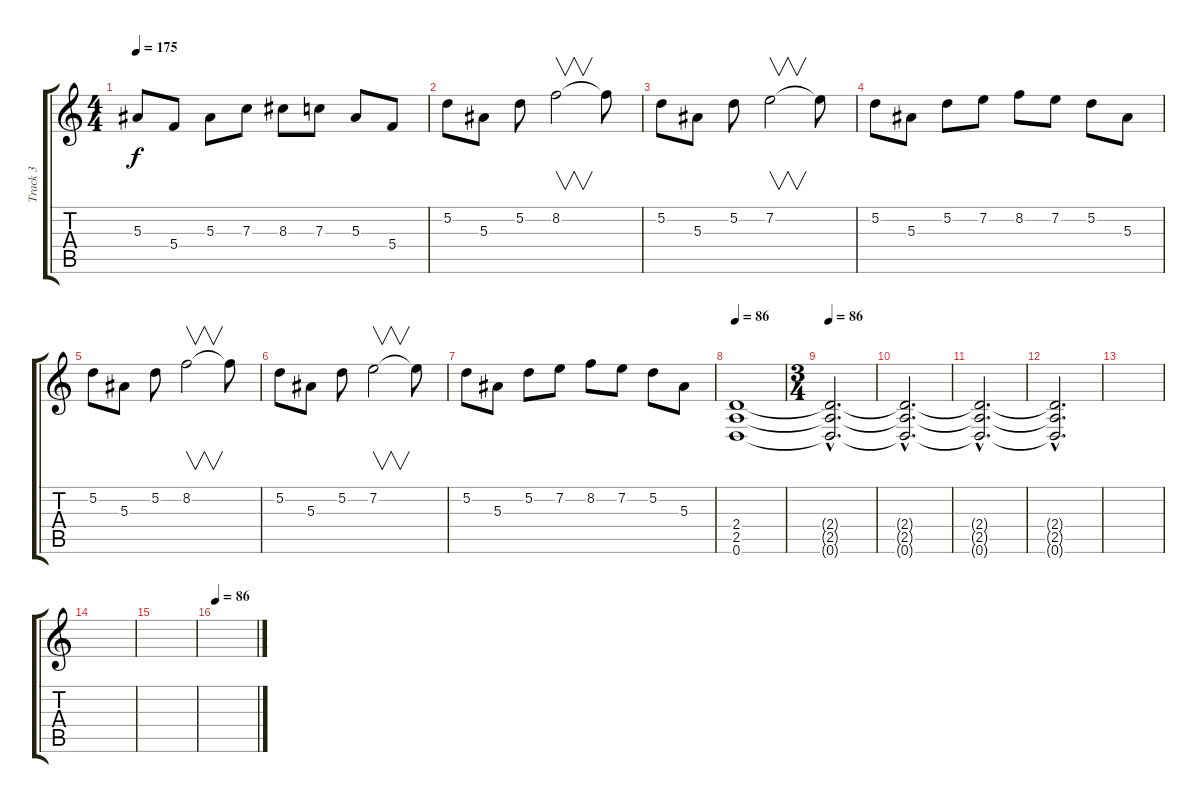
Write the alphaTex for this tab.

\track ("Track 3" "Track 3") {instrument distortionguitar}
\staff {score tabs}
\tuning (D4 A3 F3 C3 G2 D2) {hide}
\ts (4 4)
\tempo 175
\clef g2
\ks c
5.3.8{dy f} 5.4.8 5.3.8 7.3.8 8.3.8 7.3.8 5.3.8 5.4.8 |
5.2.8 5.3.8 5.2.8 8.2.2{v} 8.2{t}.8 |
5.2.8 5.3.8 5.2.8 7.2.2{v} 7.2{t}.8 |
5.2.8 5.3.8 5.2.8 7.2.8 8.2.8 7.2.8 5.2.8 5.3.8 |
5.2.8 5.3.8 5.2.8 8.2.2{v} 8.2{t}.8 |
5.2.8 5.3.8 5.2.8 7.2.2{v} 7.2{t}.8 |
5.2.8 5.3.8 5.2.8 7.2.8 8.2.8 7.2.8 5.2.8 5.3.8 |
\tempo 86
(2.4 2.5 0.6).1 |
\ts (3 4)
\tempo 86
(2.4{hac t} 2.5{hac t} 0.6{hac t}).2{d} |
(2.4{hac t} 2.5{hac t} 0.6{hac t}).2{d} |
(2.4{hac t} 2.5{hac t} 0.6{hac t}).2{d} |
(2.4{hac t} 2.5{hac t} 0.6{hac t}).2{d} |
|
|
|
\tempo 86
